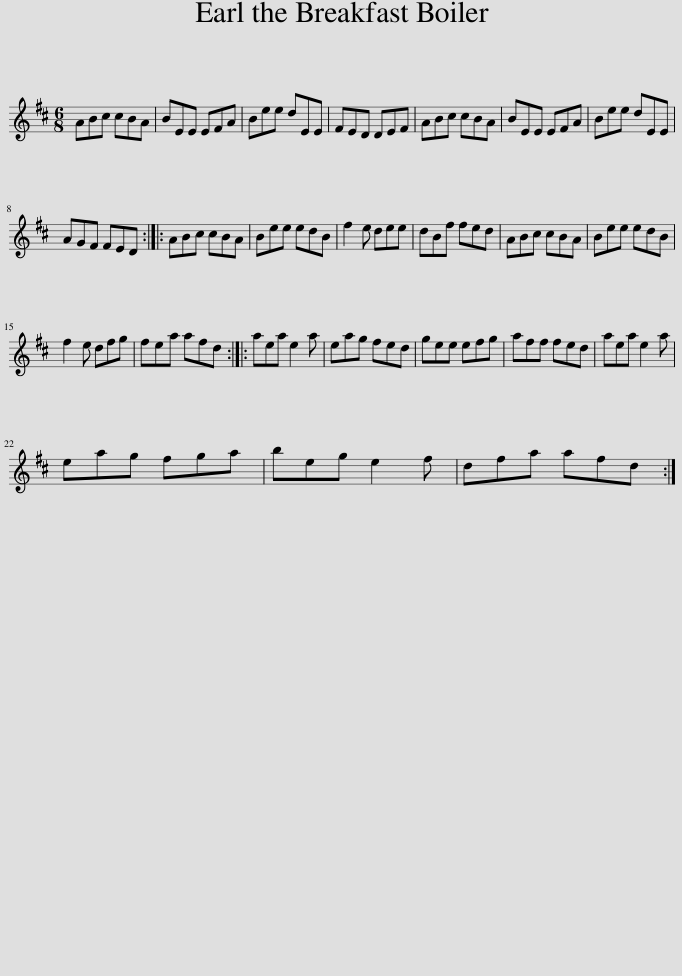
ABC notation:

X:1
L:1/8
M:6/8
I:linebreak $
K:D
V:1 treble
V:1
 ABc cBA | BEE EFA | Bee dEE | FED DEF | ABc cBA | %5
 BEE EFA | Bee dEE |$ AGF FED :: ABc cBA | Bee edB | %10
 f2 e dee | dBf fed | ABc cBA | Bee edB |$ f2 e dfg | %15
 fea afd :: aea e2 a | eag fed | gee efg | aff fed | %20
 aea e2 a |$ eag fga | beg e2 f | dfa afd :| %24
